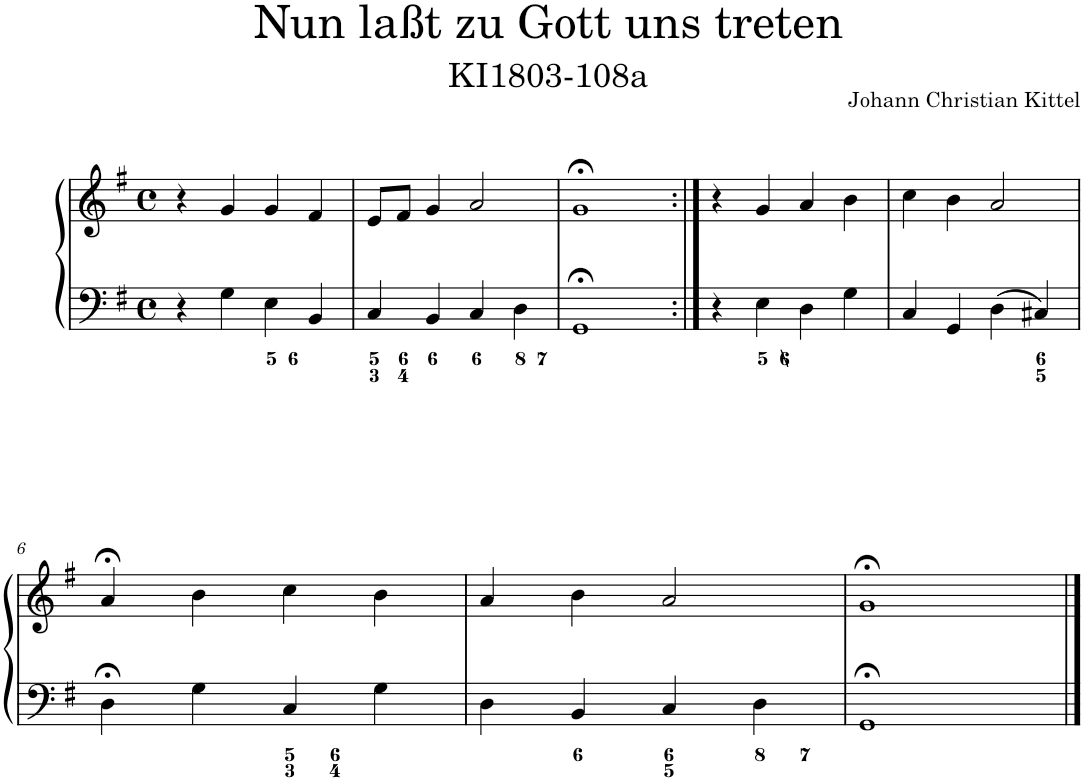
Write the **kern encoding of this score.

**kern	**kern
*part1	*part1
*staff2	*staff1
*I"Piano	*
*I'Pno.	*
*clefF4	*clefG2
*k[f#]	*k[f#]
*M4/4	*M4/4
*met(c)	*met(c)
=1	=1
4r	4r
4G\	4g/
4E\	4g/
4BB/	4f#/
=2	=2
4C/	8e/L
.	8f#/J
4BB/	4g/
4C/	2a/
4D\	.
=3	=3
1GG;<	1g;<
=4:|!	=4:|!
4r	4r
4E\	4g/
4D\	4a/
4G\	4b\
=5	=5
4C/	4cc\
4GG/	4b\
4D\	2a/
4C#X/	.
!!LO:LB:g=z
=6	=6
4D;<\	4a;</
4G\	4b\
4C/	4cc\
4G\	4b\
=7	=7
4D\	4a/
4BB/	4b\
4C/	2a/
4D\	.
=8	=8
1GG;<	1g;<
==	==
*-	*-
